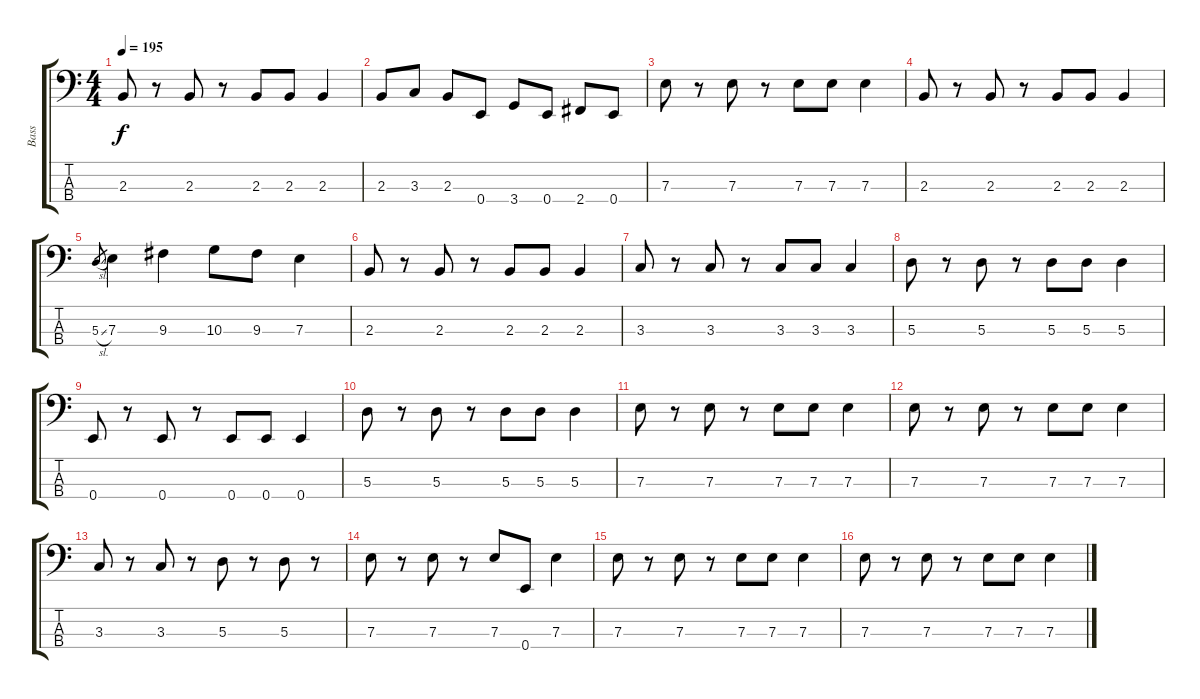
\track ("Bass" "Bass") {instrument electricbassfinger}
\staff {score tabs}
\tuning (G2 D2 A1 E1) {hide}
\ts (4 4)
\tempo 195
\clef f4
\ks c
2.3.8{dy f} r.8 2.3.8 r.8 2.3.8 2.3.8 2.3.4 |
2.3.8 3.3.8 2.3.8 0.4.8 3.4.8 0.4.8 2.4.8 0.4.8 |
7.3.8 r.8 7.3.8 r.8 7.3.8 7.3.8 7.3.4 |
2.3.8 r.8 2.3.8 r.8 2.3.8 2.3.8 2.3.4 |
5.3{sl}.8{gr} 7.3.4 9.3.4 10.3.8 9.3.8 7.3.4 |
2.3.8 r.8 2.3.8 r.8 2.3.8 2.3.8 2.3.4 |
3.3.8 r.8 3.3.8 r.8 3.3.8 3.3.8 3.3.4 |
5.3.8 r.8 5.3.8 r.8 5.3.8 5.3.8 5.3.4 |
0.4.8 r.8 0.4.8 r.8 0.4.8 0.4.8 0.4.4 |
5.3.8 r.8 5.3.8 r.8 5.3.8 5.3.8 5.3.4 |
7.3.8 r.8 7.3.8 r.8 7.3.8 7.3.8 7.3.4 |
7.3.8 r.8 7.3.8 r.8 7.3.8 7.3.8 7.3.4 |
3.3.8 r.8 3.3.8 r.8 5.3.8 r.8 5.3.8 r.8 |
7.3.8 r.8 7.3.8 r.8 7.3.8 0.4.8 7.3.4 |
7.3.8 r.8 7.3.8 r.8 7.3.8 7.3.8 7.3.4 |
7.3.8 r.8 7.3.8 r.8 7.3.8 7.3.8 7.3.4
